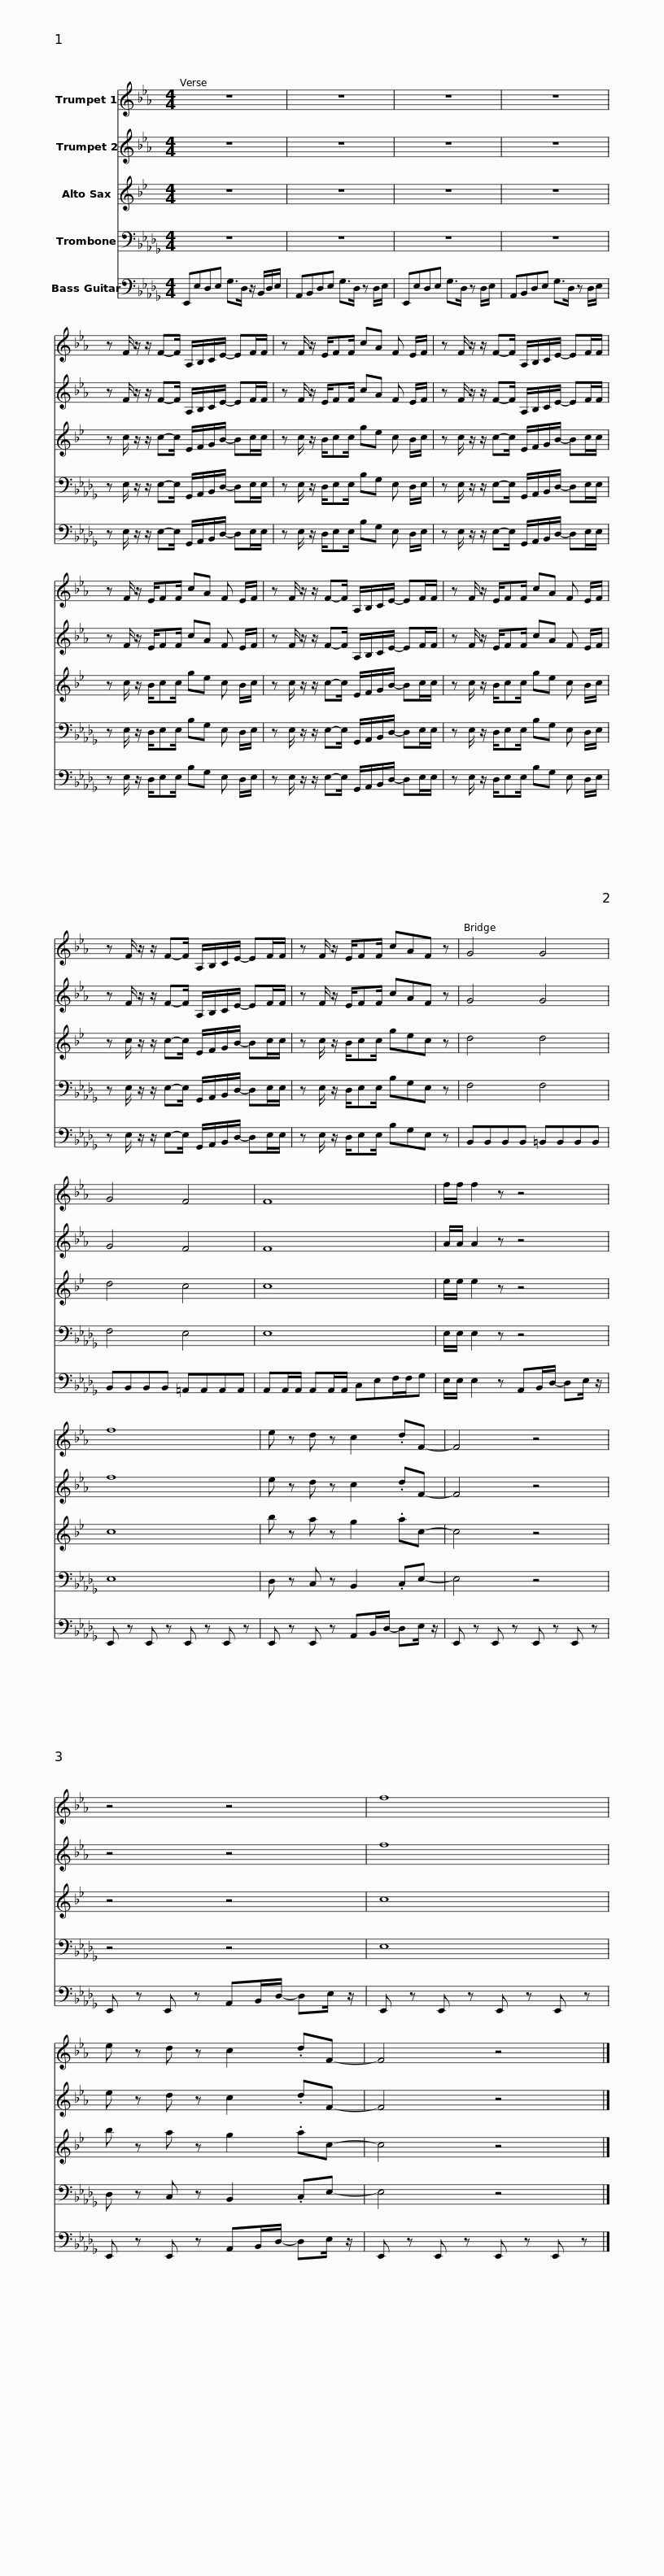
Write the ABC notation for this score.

X:1
%%score 1 2 3 4 5
L:1/8
M:4/4
I:linebreak $
K:Db
V:1 treble transpose=-2
V:2 treble transpose=-2
V:3 treble transpose=-9
V:4 bass
V:5 bass
V:1
[K:Eb] z8 | z8 | z8 | z8 |$ z F/ z/ z/ F-F/ A,/B,/C/E/- EF/F/ | %5
 z F/ z/ E/FF/ cA F E/F/ | z F/ z/ z/ F-F/ A,/B,/C/E/- EF/F/ |$ z F/ z/ E/FF/ cA F E/F/ | z F/ z/ z/ F-F/ A,/B,/C/E/- EF/F/ | z F/ z/ E/FF/ cA F E/F/ |$ %10
 z F/ z/ z/ F-F/ A,/B,/C/E/- EF/F/ | z F/ z/ E/FF/ cAF z | G4 G4 | G4 F4 |$ F8 | %15
 f/f/ f2 z z4 | f8 | e z d z c2 .dF- |$ F4 z4 | z4 z4 | %20
 f8 | e z d z c2 .dF- |$ F4 z4 |] %23
V:2
[K:Eb] z8 | z8 | z8 | z8 |$ z F/ z/ z/ F-F/ A,/B,/C/E/- EF/F/ | %5
 z F/ z/ E/FF/ cA F E/F/ | z F/ z/ z/ F-F/ A,/B,/C/E/- EF/F/ |$ z F/ z/ E/FF/ cA F E/F/ | z F/ z/ z/ F-F/ A,/B,/C/E/- EF/F/ | z F/ z/ E/FF/ cA F E/F/ |$ %10
 z F/ z/ z/ F-F/ A,/B,/C/E/- EF/F/ | z F/ z/ E/FF/ cAF z | G4 G4 | G4 F4 |$ F8 | %15
 A/A/ A2 z z4 | f8 | e z d z c2 .dF- |$ F4 z4 | z4 z4 | %20
 f8 | e z d z c2 .dF- |$ F4 z4 |] %23
V:3
[K:Bb] z8 | z8 | z8 | z8 |$ z c/ z/ z/ c-c/ E/F/G/B/- Bc/c/ | %5
 z c/ z/ B/cc/ ge c B/c/ | z c/ z/ z/ c-c/ E/F/G/B/- Bc/c/ |$ z c/ z/ B/cc/ ge c B/c/ | z c/ z/ z/ c-c/ E/F/G/B/- Bc/c/ | z c/ z/ B/cc/ ge c B/c/ |$ %10
 z c/ z/ z/ c-c/ E/F/G/B/- Bc/c/ | z c/ z/ B/cc/ gec z | d4 d4 | d4 c4 |$ c8 | %15
 e/e/ e2 z z4 | c8 | b z a z g2 .ac- |$ c4 z4 | z4 z4 | %20
 c8 | b z a z g2 .ac- |$ c4 z4 |] %23
V:4
 z8 | z8 | z8 | z8 |$ z E,/ z/ z/ E,-E,/ G,,/A,,/B,,/D,/- D,E,/E,/ | %5
 z E,/ z/ D,/E,E,/ B,G, E, D,/E,/ | z E,/ z/ z/ E,-E,/ G,,/A,,/B,,/D,/- D,E,/E,/ |$ z E,/ z/ D,/E,E,/ B,G, E, D,/E,/ | z E,/ z/ z/ E,-E,/ G,,/A,,/B,,/D,/- D,E,/E,/ | z E,/ z/ D,/E,E,/ B,G, E, D,/E,/ |$ %10
 z E,/ z/ z/ E,-E,/ G,,/A,,/B,,/D,/- D,E,/E,/ | z E,/ z/ D,/E,E,/ B,G,E, z | F,4 F,4 | F,4 E,4 |$ E,8 | %15
 E,/E,/ E,2 z z4 | E,8 | D, z C, z B,,2 .C,E,- |$ E,4 z4 | z4 z4 | %20
 E,8 | D, z C, z B,,2 .C,E,- |$ E,4 z4 |] %23
V:5
 E,,E,D,E, G,>D, z/ B,,/D,/E,/ | A,,B,,D,E, G,>D, z D,/E,/ | E,,E,D,E, G,>D, z D,/E,/ | A,,B,,D,E, G,>D, z D,/E,/ |$ z E,/ z/ z/ E,-E,/ G,,/A,,/B,,/D,/- D,E,/E,/ | %5
 z E,/ z/ D,/E,E,/ B,G, E, D,/E,/ | z E,/ z/ z/ E,-E,/ G,,/A,,/B,,/D,/- D,E,/E,/ |$ z E,/ z/ D,/E,E,/ B,G, E, D,/E,/ | z E,/ z/ z/ E,-E,/ G,,/A,,/B,,/D,/- D,E,/E,/ | z E,/ z/ D,/E,E,/ B,G, E, D,/E,/ |$ %10
 z E,/ z/ z/ E,-E,/ G,,/A,,/B,,/D,/- D,E,/E,/ | z E,/ z/ D,/E,E,/ B,G,E, z | B,,B,,B,,B,, =B,,B,,B,,B,, | B,,B,,B,,B,, =A,,A,,A,,A,, |$ A,,A,,/A,,/ A,,A,,/A,,/ C,E,F,/F,/G, | %15
 E,/E,/ E,2 z A,,B,,/D,/- D,E,/ z/ | E,, z E,, z E,, z E,, z | E,, z E,, z A,,B,,/D,/- D,E,/ z/ |$ E,, z E,, z E,, z E,, z | E,, z E,, z A,,B,,/D,/- D,E,/ z/ | %20
 E,, z E,, z E,, z E,, z | E,, z E,, z A,,B,,/D,/- D,E,/ z/ |$ E,, z E,, z E,, z E,, z |] %23
